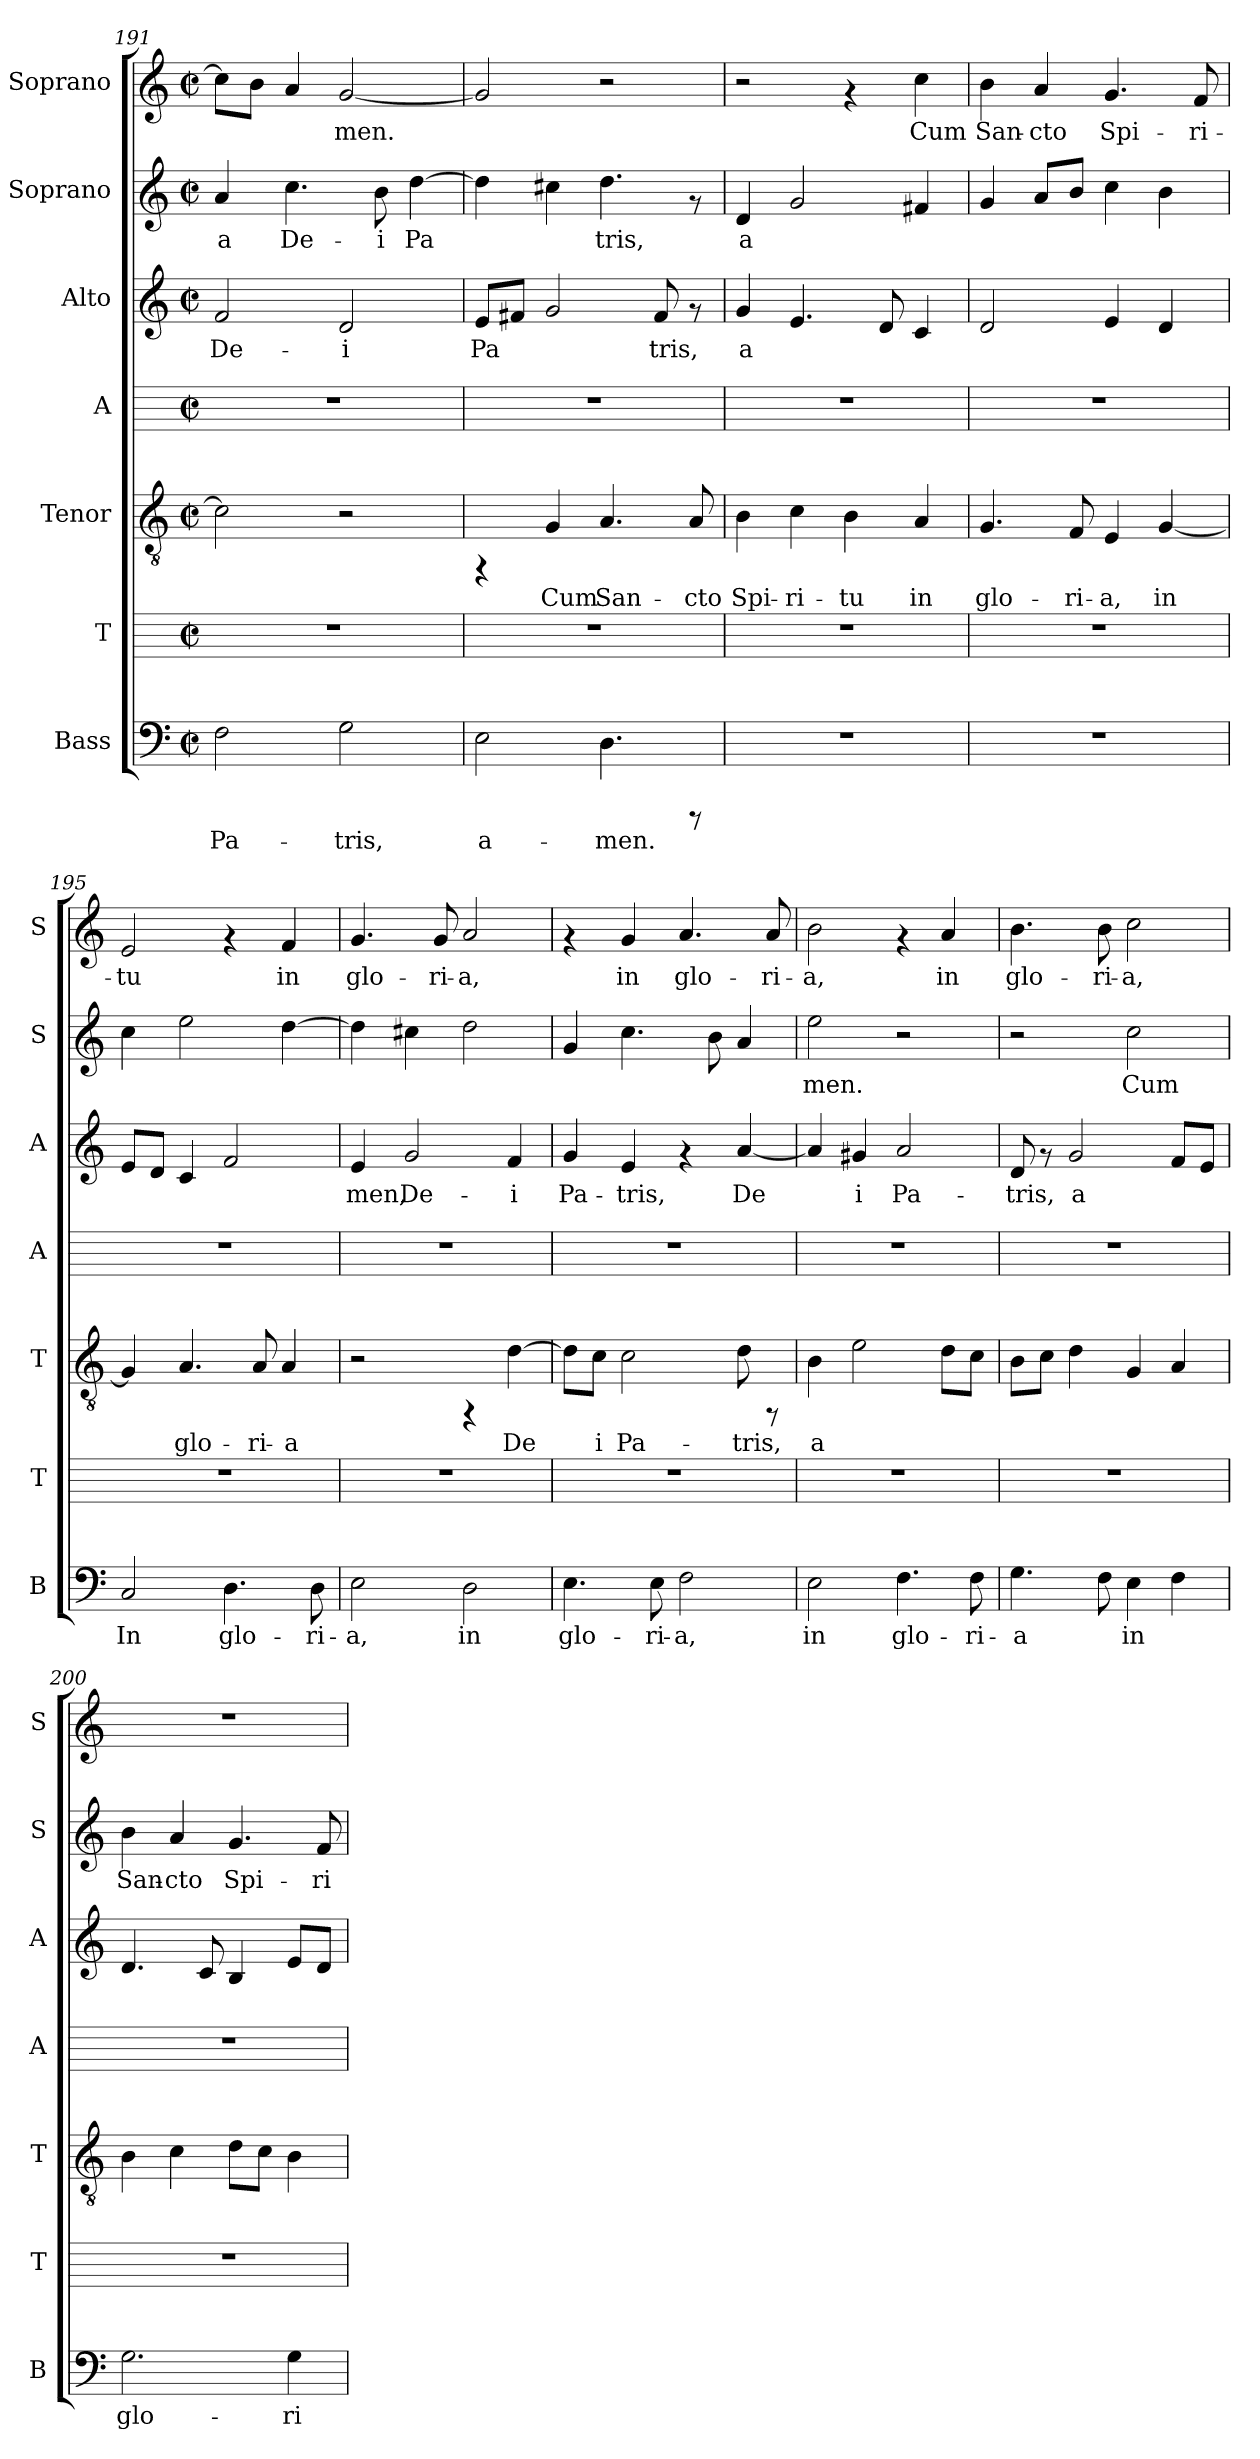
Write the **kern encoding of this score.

**kern	**text	**kern	**kern	**text	**kern	**kern	**text	**kern	**text	**kern	**text
*part7	*part7	*part6	*part5	*part5	*part4	*part3	*part3	*part2	*part2	*part1	*part1
*staff7	*staff7	*staff6	*staff5	*staff5	*staff4	*staff3	*staff3	*staff2	*staff2	*staff1	*staff1
*I"Bass	*	*I"T	*I"Tenor	*	*I"A	*I"Alto	*	*I"Soprano	*	*I"Soprano	*
*I'B	*	*I'T	*I'T	*	*I'A	*I'A	*	*I'S	*	*I'S	*
*clefF4	*	*	*clefGv2	*	*	*clefG2	*	*clefG2	*	*clefG2	*
*k[]	*	*k[]	*k[]	*	*k[]	*k[]	*	*k[]	*	*k[]	*
*C:	*	*C:	*C:	*	*C:	*C:	*	*C:	*	*C:	*
*M2/2	*	*M2/2	*M2/2	*	*M2/2	*M2/2	*	*M2/2	*	*M2/2	*
*met(c|)	*	*met(c|)	*met(c|)	*	*met(c|)	*met(c|)	*	*met(c|)	*	*met(c|)	*
=191	=191	=191	=191	=191	=191	=191	=191	=191	=191	=191	=191
!	!LO:LY:b:cj	!	!	!LO:LY:b:cj	!	!	!LO:LY:b:cj	!	!LO:LY:b:cj	!	!LO:LY:b:cj
2F\	Pa-	1r	2c\]	.	1r	2f/	De-	4a/	-a	8cc\L]	--
!	!	!	!	!	!	!	!	!	!	!	!LO:LY:b:cj
.	.	.	.	.	.	.	.	.	.	8b\J	--
!	!	!	!	!	!	!	!	!	!LO:LY:b:cj	!	!LO:LY:b:cj
.	.	.	.	.	.	.	.	4.cc\	De-	4a/	--
!	!LO:LY:b:cj	!	!	!	!	!	!LO:LY:b:cj	!	!	!	!LO:LY:b:cj
2G\	-tris,	.	2r	.	.	2d/	-i	.	.	[<2g/	-men.
!	!	!	!	!	!	!	!	!	!LO:LY:b:cj	!	!
.	.	.	.	.	.	.	.	8b\	-i	.	.
!	!	!	!	!	!	!	!	!	!LO:LY:b:cj	!	!
.	.	.	.	.	.	.	.	[>4dd\	Pa-	.	.
=192	=192	=192	=192	=192	=192	=192	=192	=192	=192	=192	=192
!	!LO:LY:b:cj	!	!	!	!	!	!LO:LY:b:cj	!	!LO:LY:b:cj	!	!LO:LY:b:cj
2E\	a-	1r	4rFF	.	1r	8e/L	Pa-	4dd\]	--	2g/]	.
!	!	!	!	!	!	!	!LO:LY:b:cj	!	!	!	!
.	.	.	.	.	.	8f#X/J	--	.	.	.	.
!	!	!	!	!LO:LY:b:cj	!	!	!LO:LY:b:cj	!	!LO:LY:b:cj	!	!
.	.	.	4G/	Cum	.	2g/	--	4cc#X\	--	.	.
!	!LO:LY:b:cj	!	!	!LO:LY:b:cj	!	!	!	!	!LO:LY:b:cj	!	!
4.D\	-men.	.	4.A/	San-	.	.	.	4.dd\	-tris,	2r	.
!	!	!	!	!	!	!	!LO:LY:b:cj	!	!	!	!
.	.	.	.	.	.	8f#/	-tris,	.	.	.	.
!	!	!	!	!LO:LY:b:cj	!	!	!	!	!	!	!
8rCCC	.	.	8A/	-cto	.	8rf	.	8rf	.	.	.
=193	=193	=193	=193	=193	=193	=193	=193	=193	=193	=193	=193
!	!	!	!	!LO:LY:b:cj	!	!	!LO:LY:b:cj	!	!LO:LY:b:cj	!	!
1r	.	1r	4B\	Spi-	1r	4g/	a-	4d/	a-	2r	.
!	!	!	!	!LO:LY:b:cj	!	!	!LO:LY:b:cj	!	!LO:LY:b:cj	!	!
.	.	.	4c\	-ri-	.	4.e/	--	2g/	--	.	.
!	!	!	!	!LO:LY:b:cj	!	!	!	!	!	!	!
.	.	.	4B\	-tu	.	.	.	.	.	4rf	.
!	!	!	!	!	!	!	!LO:LY:b:cj	!	!	!	!
.	.	.	.	.	.	8d/	--	.	.	.	.
!	!	!	!	!LO:LY:b:cj	!	!	!LO:LY:b:cj	!	!LO:LY:b:cj	!	!LO:LY:b:cj
.	.	.	4A/	in	.	4c/	--	4f#X/	--	4cc\	Cum
=194	=194	=194	=194	=194	=194	=194	=194	=194	=194	=194	=194
!	!	!	!	!LO:LY:b:cj	!	!	!LO:LY:b:cj	!	!LO:LY:b:cj	!	!LO:LY:b:cj
1r	.	1r	4.G/	glo-	1r	2d/	--	4g/	--	4b\	San-
!	!	!	!	!	!	!	!	!	!LO:LY:b:cj	!	!LO:LY:b:cj
.	.	.	.	.	.	.	.	8a/L	--	4a/	-cto
!	!	!	!	!LO:LY:b:cj	!	!	!	!	!LO:LY:b:cj	!	!
.	.	.	8F/	-ri-	.	.	.	8b/J	--	.	.
!	!	!	!	!LO:LY:b:cj	!	!	!LO:LY:b:cj	!	!LO:LY:b:cj	!	!LO:LY:b:cj
.	.	.	4E/	-a,	.	4e/	--	4cc\	--	4.g/	Spi-
!	!	!	!	!LO:LY:b:cj	!	!	!LO:LY:b:cj	!	!LO:LY:b:cj	!	!
.	.	.	[<4G/	in	.	4d/	--	4b\	--	.	.
!	!	!	!	!	!	!	!	!	!	!	!LO:LY:b:cj
.	.	.	.	.	.	.	.	.	.	8f/	-ri-
=195	=195	=195	=195	=195	=195	=195	=195	=195	=195	=195	=195
!	!LO:LY:b:cj	!	!	!LO:LY:b:cj	!	!	!LO:LY:b:cj	!	!LO:LY:b:cj	!	!LO:LY:b:cj
2C/	In	1r	4G/]	.	1r	8e/L	--	4cc\	--	2e/	-tu
!	!	!	!	!	!	!	!LO:LY:b:cj	!	!	!	!
.	.	.	.	.	.	8d/J	--	.	.	.	.
!	!	!	!	!LO:LY:b:cj	!	!	!LO:LY:b:cj	!	!LO:LY:b:cj	!	!
.	.	.	4.A/	glo-	.	4c/	--	2ee\	--	.	.
!	!LO:LY:b:cj	!	!	!	!	!	!LO:LY:b:cj	!	!	!	!
4.D\	glo-	.	.	.	.	2f/	--	.	.	4rf	.
!	!	!	!	!LO:LY:b:cj	!	!	!	!	!	!	!
.	.	.	8A/	-ri-	.	.	.	.	.	.	.
!	!	!	!	!LO:LY:b:cj	!	!	!	!	!LO:LY:b:cj	!	!LO:LY:b:cj
.	.	.	4A/	-a	.	.	.	[<4dd\	--	4f/	in
!	!LO:LY:b:cj	!	!	!	!	!	!	!	!	!	!
8D\	-ri-	.	.	.	.	.	.	.	.	.	.
!!LO:LB:g=z
=196	=196	=196	=196	=196	=196	=196	=196	=196	=196	=196	=196
!	!LO:LY:b:cj	!	!	!	!	!	!LO:LY:b:cj	!	!LO:LY:b:cj	!	!LO:LY:b:cj
2E\	-a,	1r	2r	.	1r	4e/	-men,	4dd\]	--	4.g/	glo-
!	!	!	!	!	!	!	!LO:LY:b:cj	!	!LO:LY:b:cj	!	!
.	.	.	.	.	.	2g/	De-	4cc#X\	--	.	.
!	!	!	!	!	!	!	!	!	!	!	!LO:LY:b:cj
.	.	.	.	.	.	.	.	.	.	8g/	-ri-
!	!LO:LY:b:cj	!	!	!	!	!	!	!	!LO:LY:b:cj	!	!LO:LY:b:cj
2D\	in	.	4rFF	.	.	.	.	2dd\	--	2a/	-a,
!	!	!	!	!LO:LY:b:cj	!	!	!LO:LY:b:cj	!	!	!	!
.	.	.	[>4d\	De-	.	4f/	-i	.	.	.	.
=197	=197	=197	=197	=197	=197	=197	=197	=197	=197	=197	=197
!	!LO:LY:b:cj	!	!	!LO:LY:b:cj	!	!	!LO:LY:b:cj	!	!LO:LY:b:cj	!	!
4.E\	glo-	1r	8d\L]	--	1r	4g/	Pa-	4g/	--	4rf	.
!	!	!	!	!LO:LY:b:cj	!	!	!	!	!	!	!
.	.	.	8c\J	-i	.	.	.	.	.	.	.
!	!	!	!	!LO:LY:b:cj	!	!	!LO:LY:b:cj	!	!LO:LY:b:cj	!	!LO:LY:b:cj
.	.	.	2c\	Pa-	.	4e/	-tris,	4.cc\	--	4g/	in
!	!LO:LY:b:cj	!	!	!	!	!	!	!	!	!	!
8E\	-ri-	.	.	.	.	.	.	.	.	.	.
!	!LO:LY:b:cj	!	!	!	!	!	!	!	!	!	!LO:LY:b:cj
2F\	-a,	.	.	.	.	4rf	.	.	.	4.a/	glo-
!	!	!	!	!	!	!	!	!	!LO:LY:b:cj	!	!
.	.	.	.	.	.	.	.	8b\	--	.	.
!	!	!	!	!LO:LY:b:cj	!	!	!LO:LY:b:cj	!	!LO:LY:b:cj	!	!
.	.	.	8d\	-tris,	.	[<4a/	De-	4a/	--	.	.
!	!	!	!	!	!	!	!	!	!	!	!LO:LY:b:cj
.	.	.	8rFF	.	.	.	.	.	.	8a/	-ri-
=198	=198	=198	=198	=198	=198	=198	=198	=198	=198	=198	=198
!	!LO:LY:b:cj	!	!	!LO:LY:b:cj	!	!	!LO:LY:b:cj	!	!LO:LY:b:cj	!	!LO:LY:b:cj
2E\	in	1r	4B\	a-	1r	4a/]	--	2ee\	-men.	2b\	-a,
!	!	!	!	!LO:LY:b:cj	!	!	!LO:LY:b:cj	!	!	!	!
.	.	.	2e\	--	.	4g#X/	-i	.	.	.	.
!	!LO:LY:b:cj	!	!	!	!	!	!LO:LY:b:cj	!	!	!	!
4.F\	glo-	.	.	.	.	2a/	Pa-	2r	.	4rf	.
!	!	!	!	!LO:LY:b:cj	!	!	!	!	!	!	!LO:LY:b:cj
.	.	.	8d\L	--	.	.	.	.	.	4a/	in
!	!LO:LY:b:cj	!	!	!LO:LY:b:cj	!	!	!	!	!	!	!
8F\	-ri-	.	8c\J	--	.	.	.	.	.	.	.
=199	=199	=199	=199	=199	=199	=199	=199	=199	=199	=199	=199
!	!LO:LY:b:cj	!	!	!LO:LY:b:cj	!	!	!LO:LY:b:cj	!	!	!	!LO:LY:b:cj
4.G\	-a	1r	8B\L	--	1r	8d/	-tris,	2r	.	4.b\	glo-
!	!	!	!	!LO:LY:b:cj	!	!	!	!	!	!	!
.	.	.	8c\J	--	.	8rf	.	.	.	.	.
!	!	!	!	!LO:LY:b:cj	!	!	!LO:LY:b:cj	!	!	!	!
.	.	.	4d\	--	.	2g/	a-	.	.	.	.
!	!LO:LY:b:cj	!	!	!	!	!	!	!	!	!	!LO:LY:b:cj
8F\	.	.	.	.	.	.	.	.	.	8b\	-ri-
!	!LO:LY:b:cj	!	!	!LO:LY:b:cj	!	!	!	!	!LO:LY:b:cj	!	!LO:LY:b:cj
4E\	in	.	4G/	--	.	.	.	2cc\	Cum	2cc\	-a,
!	!LO:LY:b:cj	!	!	!LO:LY:b:cj	!	!	!LO:LY:b:cj	!	!	!	!
4F\	.	.	4A/	--	.	8f/L	--	.	.	.	.
!	!	!	!	!	!	!	!LO:LY:b:cj	!	!	!	!
.	.	.	.	.	.	8e/J	--	.	.	.	.
=200	=200	=200	=200	=200	=200	=200	=200	=200	=200	=200	=200
!	!LO:LY:b:cj	!	!	!LO:LY:b:cj	!	!	!LO:LY:b:cj	!	!LO:LY:b:cj	!	!
2.G\	glo-	1r	4B\	--	1r	4.d/	--	4b\	San-	1r	.
!	!	!	!	!LO:LY:b:cj	!	!	!	!	!LO:LY:b:cj	!	!
.	.	.	4c\	--	.	.	.	4a/	-cto	.	.
!	!	!	!	!	!	!	!LO:LY:b:cj	!	!	!	!
.	.	.	.	.	.	8c/	--	.	.	.	.
!	!	!	!	!LO:LY:b:cj	!	!	!LO:LY:b:cj	!	!LO:LY:b:cj	!	!
.	.	.	8d\L	--	.	4B/	--	4.g/	Spi-	.	.
!	!	!	!	!LO:LY:b:cj	!	!	!	!	!	!	!
.	.	.	8c\J	--	.	.	.	.	.	.	.
!	!LO:LY:b:cj	!	!	!LO:LY:b:cj	!	!	!LO:LY:b:cj	!	!	!	!
4G\	-ri-	.	4B\	--	.	8e/L	--	.	.	.	.
!	!	!	!	!	!	!	!LO:LY:b:cj	!	!LO:LY:b:cj	!	!
.	.	.	.	.	.	8d/J	--	8f/	-ri-	.	.
=	=	=	=	=	=	=	=	=	=	=	=
*-	*-	*-	*-	*-	*-	*-	*-	*-	*-	*-	*-
